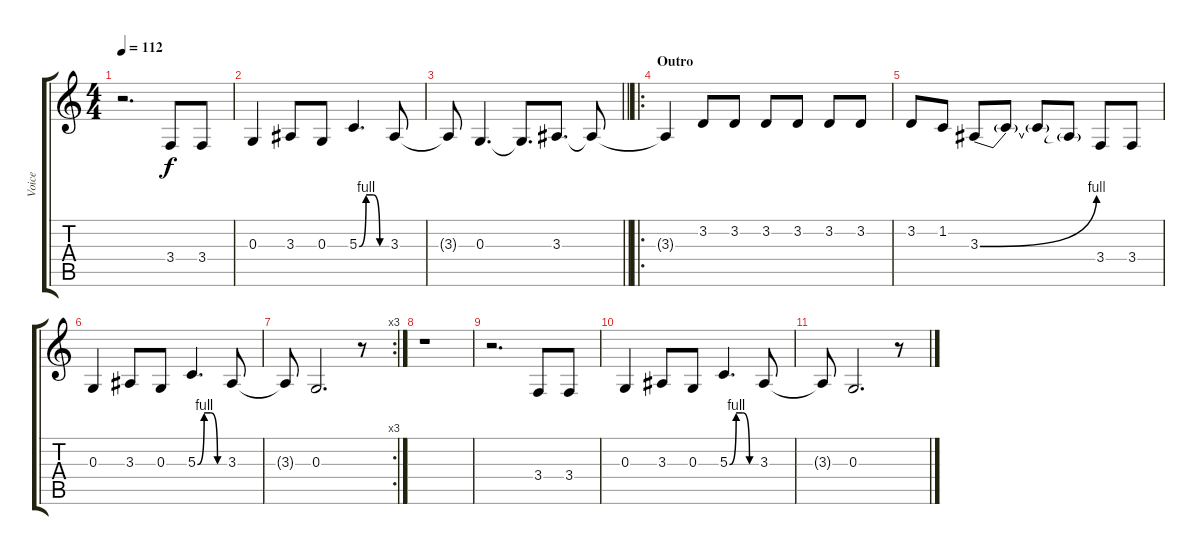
\track ("Voice" "Voice") {mute instrument trumpet}
\staff {score tabs}
\tuning (E4 B3 G3 D3 A2 E2) {hide}
\ts (4 4)
\tempo 112
\clef g2
\ks c
r.2{d dy f} 3.4.8 3.4.8 |
0.3.4 3.3.8 0.3.8 5.3{be (custom 0 0 15 4 30 4 45 0 60 0)}.4{d} 3.3.8 |
\barLineRight lightlight
3.3{t}.8 0.3.4{d} 0.3{t}.8{d} 3.3.8{d} 3.3{t}.8 |
\ro
\section ("" "Outro")
3.3{t}.4 3.2.8 3.2.8 3.2.8 3.2.8 3.2.8 3.2.8 |
3.2.8 1.2.8 3.3{be (bend 0 0 60 4)}.8 3.3{t}.8 3.3{t}.8 3.3{t}.8 3.4.8 3.4.8 |
0.3.4 3.3.8 0.3.8 5.3{be (custom 0 0 15 4 30 4 45 0 60 0)}.4{d} 3.3.8 |
\rc 3
3.3{t}.8 0.3.2{d} r.8 |
r.1 |
r.2{d} 3.4.8 3.4.8 |
0.3.4 3.3.8 0.3.8 5.3{be (custom 0 0 15 4 30 4 45 0 60 0)}.4{d} 3.3.8 |
3.3{t}.8 0.3.2{d} r.8
